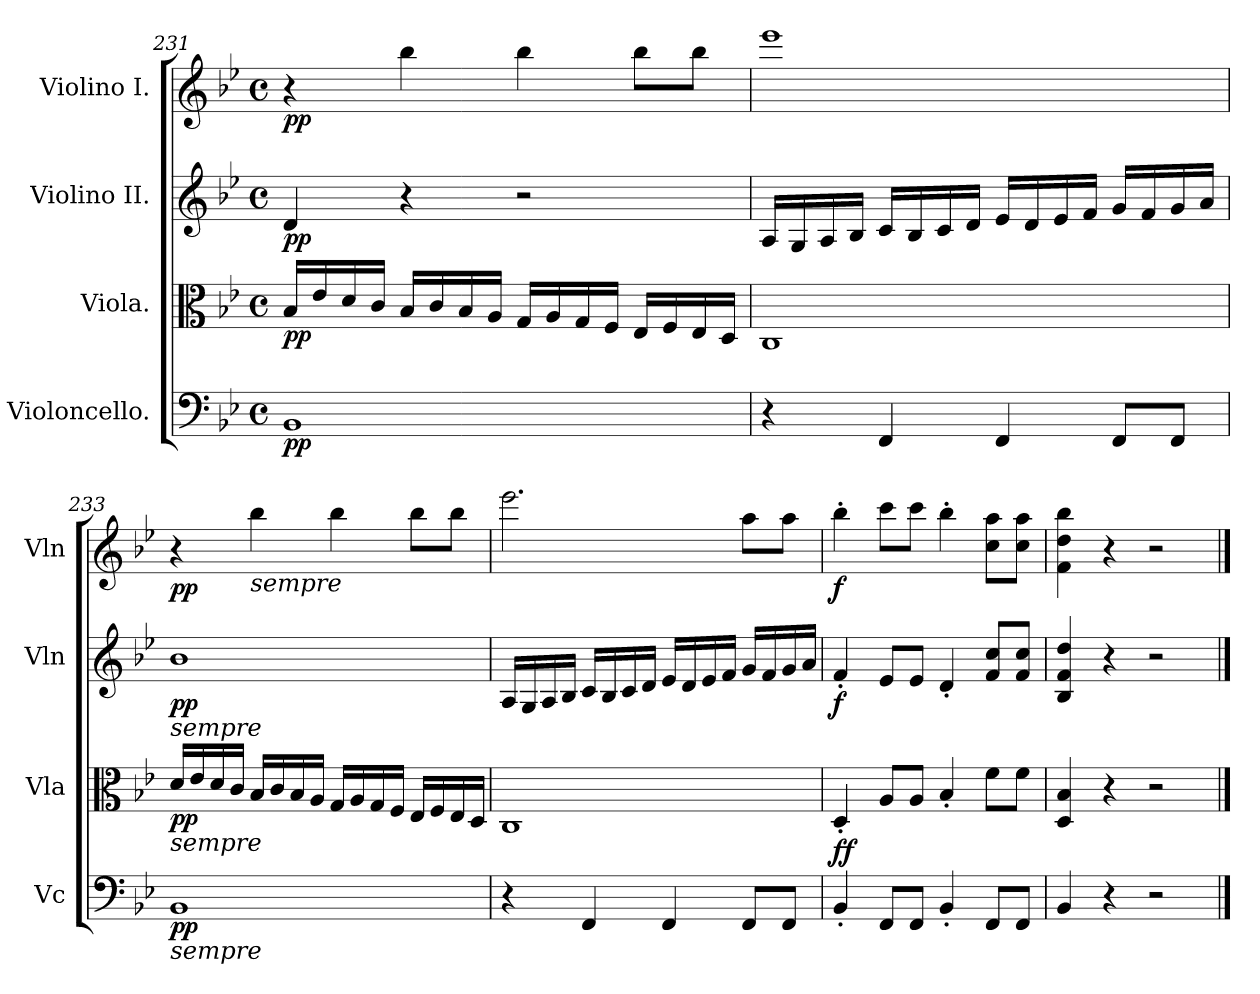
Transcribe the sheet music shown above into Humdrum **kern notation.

**kern	**dynam	**kern	**dynam	**kern	**dynam	**kern	**dynam
*part4	*part4	*part3	*part3	*part2	*part2	*part1	*part1
*staff4	*staff4	*staff3	*staff3	*staff2	*staff2	*staff1	*staff1
*I"Violoncello.	*	*I"Viola.	*	*I"Violino II.	*	*I"Violino I.	*
*I'Vc	*	*I'Vla	*	*I'Vln	*	*I'Vln	*
*clefF4	*	*clefC3	*	*clefG2	*	*clefG2	*
*k[b-e-]	*	*k[b-e-]	*	*k[b-e-]	*	*k[b-e-]	*
*B-:	*	*B-:	*	*B-:	*	*B-:	*
*M4/4	*	*M4/4	*	*M4/4	*	*M4/4	*
*met(c)	*	*met(c)	*	*met(c)	*	*met(c)	*
=231	=231	=231	=231	=231	=231	=231	=231
!	!LO:DY:b	!	!LO:DY:b	!	!LO:DY:b	!	!LO:DY:b
1BB-	pp	16B-/LL	pp	4d/	pp	4r	pp
.	.	16e-/	.	.	.	.	.
.	.	16d/	.	.	.	.	.
.	.	16c/JJ	.	.	.	.	.
.	.	16B-/LL	.	4r	.	4bb-\	.
.	.	16c/	.	.	.	.	.
.	.	16B-/	.	.	.	.	.
.	.	16A/JJ	.	.	.	.	.
.	.	16G/LL	.	2r	.	4bb-\	.
.	.	16A/	.	.	.	.	.
.	.	16G/	.	.	.	.	.
.	.	16F/JJ	.	.	.	.	.
.	.	16E-/LL	.	.	.	8bb-\L	.
.	.	16F/	.	.	.	.	.
.	.	16E-/	.	.	.	8bb-\J	.
.	.	16D/JJ	.	.	.	.	.
=232	=232	=232	=232	=232	=232	=232	=232
4r	.	1C	.	16A/LL	.	1eee-	.
.	.	.	.	16G/	.	.	.
.	.	.	.	16A/	.	.	.
.	.	.	.	16B-/JJ	.	.	.
4FF/	.	.	.	16c/LL	.	.	.
.	.	.	.	16B-/	.	.	.
.	.	.	.	16c/	.	.	.
.	.	.	.	16d/JJ	.	.	.
4FF/	.	.	.	16e-/LL	.	.	.
.	.	.	.	16d/	.	.	.
.	.	.	.	16e-/	.	.	.
.	.	.	.	16f/JJ	.	.	.
8FF/L	.	.	.	16g/LL	.	.	.
.	.	.	.	16f/	.	.	.
8FF/J	.	.	.	16g/	.	.	.
.	.	.	.	16a/JJ	.	.	.
=233	=233	=233	=233	=233	=233	=233	=233
!	!	!	!	!LO:TX:b:i:t=sempre	!	!	!
!	!	!LO:TX:b:i:t=sempre	!	!	!	!	!
!LO:TX:b:i:t=sempre	!	!	!	!	!	!	!
!	!LO:DY:b	!	!LO:DY:b	!	!LO:DY:b	!	!LO:DY:b
1BB-	pp	16d/LL	pp	1b-	pp	4r	pp
.	.	16e-/	.	.	.	.	.
.	.	16d/	.	.	.	.	.
.	.	16c/JJ	.	.	.	.	.
!	!	!	!	!	!	!LO:TX:b:i:t=sempre	!
.	.	16B-/LL	.	.	.	4bb-\	.
.	.	16c/	.	.	.	.	.
.	.	16B-/	.	.	.	.	.
.	.	16A/JJ	.	.	.	.	.
.	.	16G/LL	.	.	.	4bb-\	.
.	.	16A/	.	.	.	.	.
.	.	16G/	.	.	.	.	.
.	.	16F/JJ	.	.	.	.	.
.	.	16E-/LL	.	.	.	8bb-\L	.
.	.	16F/	.	.	.	.	.
.	.	16E-/	.	.	.	8bb-\J	.
.	.	16D/JJ	.	.	.	.	.
=234	=234	=234	=234	=234	=234	=234	=234
4r	.	1C	.	16A/LL	.	2.eee-\	.
.	.	.	.	16G/	.	.	.
.	.	.	.	16A/	.	.	.
.	.	.	.	16B-/JJ	.	.	.
4FF/	.	.	.	16c/LL	.	.	.
.	.	.	.	16B-/	.	.	.
.	.	.	.	16c/	.	.	.
.	.	.	.	16d/JJ	.	.	.
4FF/	.	.	.	16e-/LL	.	.	.
.	.	.	.	16d/	.	.	.
.	.	.	.	16e-/	.	.	.
.	.	.	.	16f/JJ	.	.	.
8FF/L	.	.	.	16g/LL	.	8aa\L	.
.	.	.	.	16f/	.	.	.
8FF/J	.	.	.	16g/	.	8aa\J	.
.	.	.	.	16a/JJ	.	.	.
=235	=235	=235	=235	=235	=235	=235	=235
!	!LO:DY:b	!	!	!	!	!	!
!	!LO:DY:n=1:a	!	!	!	!LO:DY:b	!	!LO:DY:b
4BB-'/	f f	4D'/	.	4f'/	f	4bb-'\	f
8FF/L	.	8A/L	.	8e-/L	.	8ccc\L	.
8FF/J	.	8A/J	.	8e-/J	.	8ccc\J	.
4BB-'/	.	4B-'/	.	4d'/	.	4bb-'\	.
8FF/L	.	8f\L	.	8f/ 8cc/L	.	8cc\ 8aa\L	.
8FF/J	.	8f\J	.	8f/ 8cc/J	.	8cc\ 8aa\J	.
=236	=236	=236	=236	=236	=236	=236	=236
4BB-/	.	4D/ 4B-/	.	4B-/ 4f/ 4dd/	.	4f\ 4dd\ 4bb-\	.
4r	.	4r	.	4r	.	4r	.
2r	.	2r	.	2r	.	2r	.
==	==	==	==	==	==	==	==
*-	*-	*-	*-	*-	*-	*-	*-
